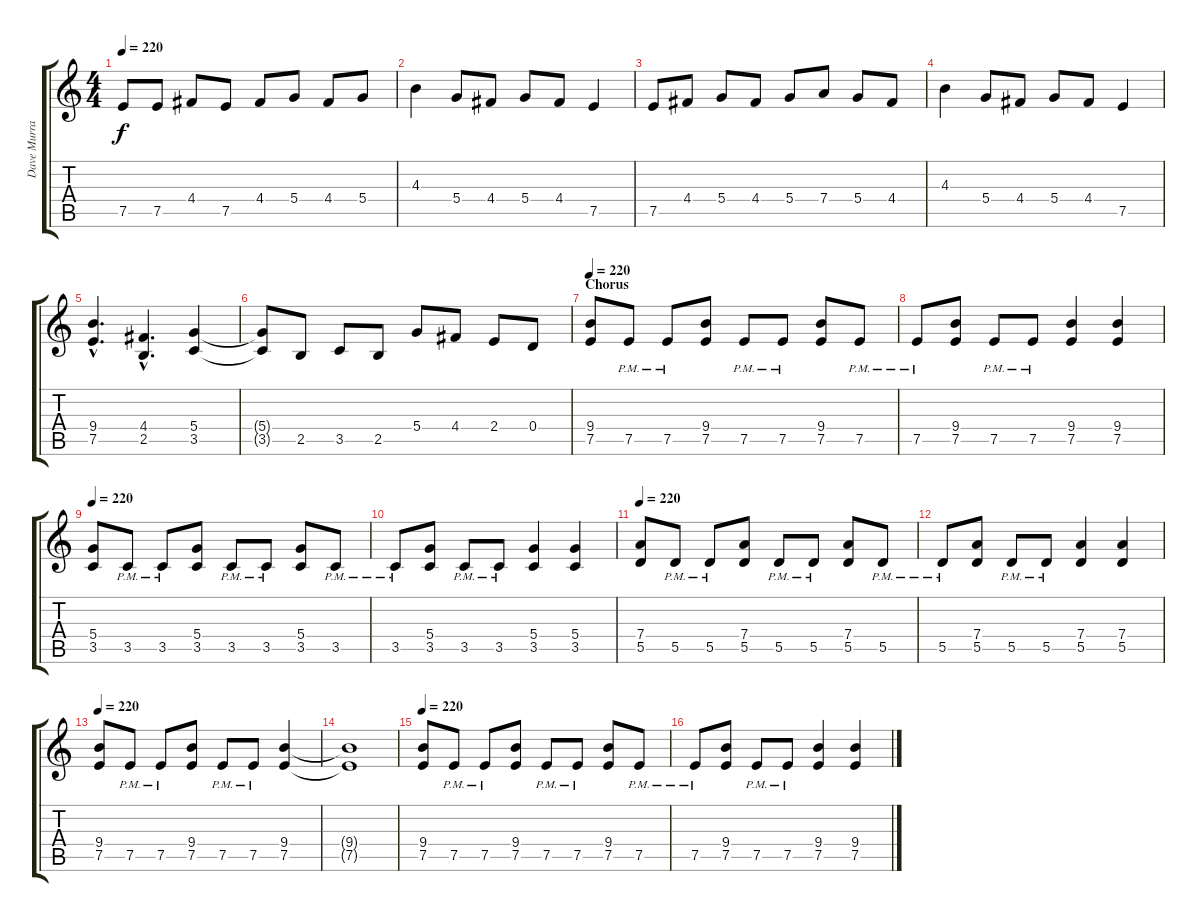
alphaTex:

\track ("Dave Murray (Guitar-1)" "Dave Murra") {instrument distortionguitar}
\staff {score tabs}
\tuning (E4 B3 G3 D3 A2 E2) {hide}
\ts (4 4)
\tempo 220
\clef g2
\ks c
7.5{t}.8{dy f} 7.5.8 4.4.8 7.5.8 4.4.8 5.4.8 4.4.8 5.4.8 |
4.3.4 5.4.8 4.4.8 5.4.8 4.4.8 7.5.4 |
7.5.8 4.4.8 5.4.8 4.4.8 5.4.8 7.4.8 5.4.8 4.4.8 |
4.3.4 5.4.8 4.4.8 5.4.8 4.4.8 7.5.4 |
(9.4{hac} 7.5{hac}).4{d} (4.4{hac} 2.5{hac}).4{d} (5.4 3.5).4 |
(5.4{t} 3.5{t}).8 2.5.8 3.5.8 2.5.8 5.4.8 4.4.8 2.4.8 0.4.8 |
\section ("" "Chorus")
\tempo 220
(9.4 7.5).8 7.5{pm}.8 7.5{pm}.8 (9.4 7.5).8 7.5{pm}.8 7.5{pm}.8 (9.4 7.5).8 7.5{pm}.8 |
7.5{pm}.8 (9.4 7.5).8 7.5{pm}.8 7.5{pm}.8 (9.4 7.5).4 (9.4 7.5).4 |
\tempo 220
(5.4 3.5).8 3.5{pm}.8 3.5{pm}.8 (5.4 3.5).8 3.5{pm}.8 3.5{pm}.8 (5.4 3.5).8 3.5{pm}.8 |
3.5{pm}.8 (5.4 3.5).8 3.5{pm}.8 3.5{pm}.8 (5.4 3.5).4 (5.4 3.5).4 |
\tempo 220
(7.4 5.5).8 5.5{pm}.8 5.5{pm}.8 (7.4 5.5).8 5.5{pm}.8 5.5{pm}.8 (7.4 5.5).8 5.5{pm}.8 |
5.5{pm}.8 (7.4 5.5).8 5.5{pm}.8 5.5{pm}.8 (7.4 5.5).4 (7.4 5.5).4 |
\tempo 220
(9.4 7.5).8 7.5{pm}.8 7.5{pm}.8 (9.4 7.5).8 7.5{pm}.8 7.5{pm}.8 (9.4 7.5).4 |
(9.4{t} 7.5{t}).1 |
\tempo 220
(9.4 7.5).8 7.5{pm}.8 7.5{pm}.8 (9.4 7.5).8 7.5{pm}.8 7.5{pm}.8 (9.4 7.5).8 7.5{pm}.8 |
7.5{pm}.8 (9.4 7.5).8 7.5{pm}.8 7.5{pm}.8 (9.4 7.5).4 (9.4 7.5).4
